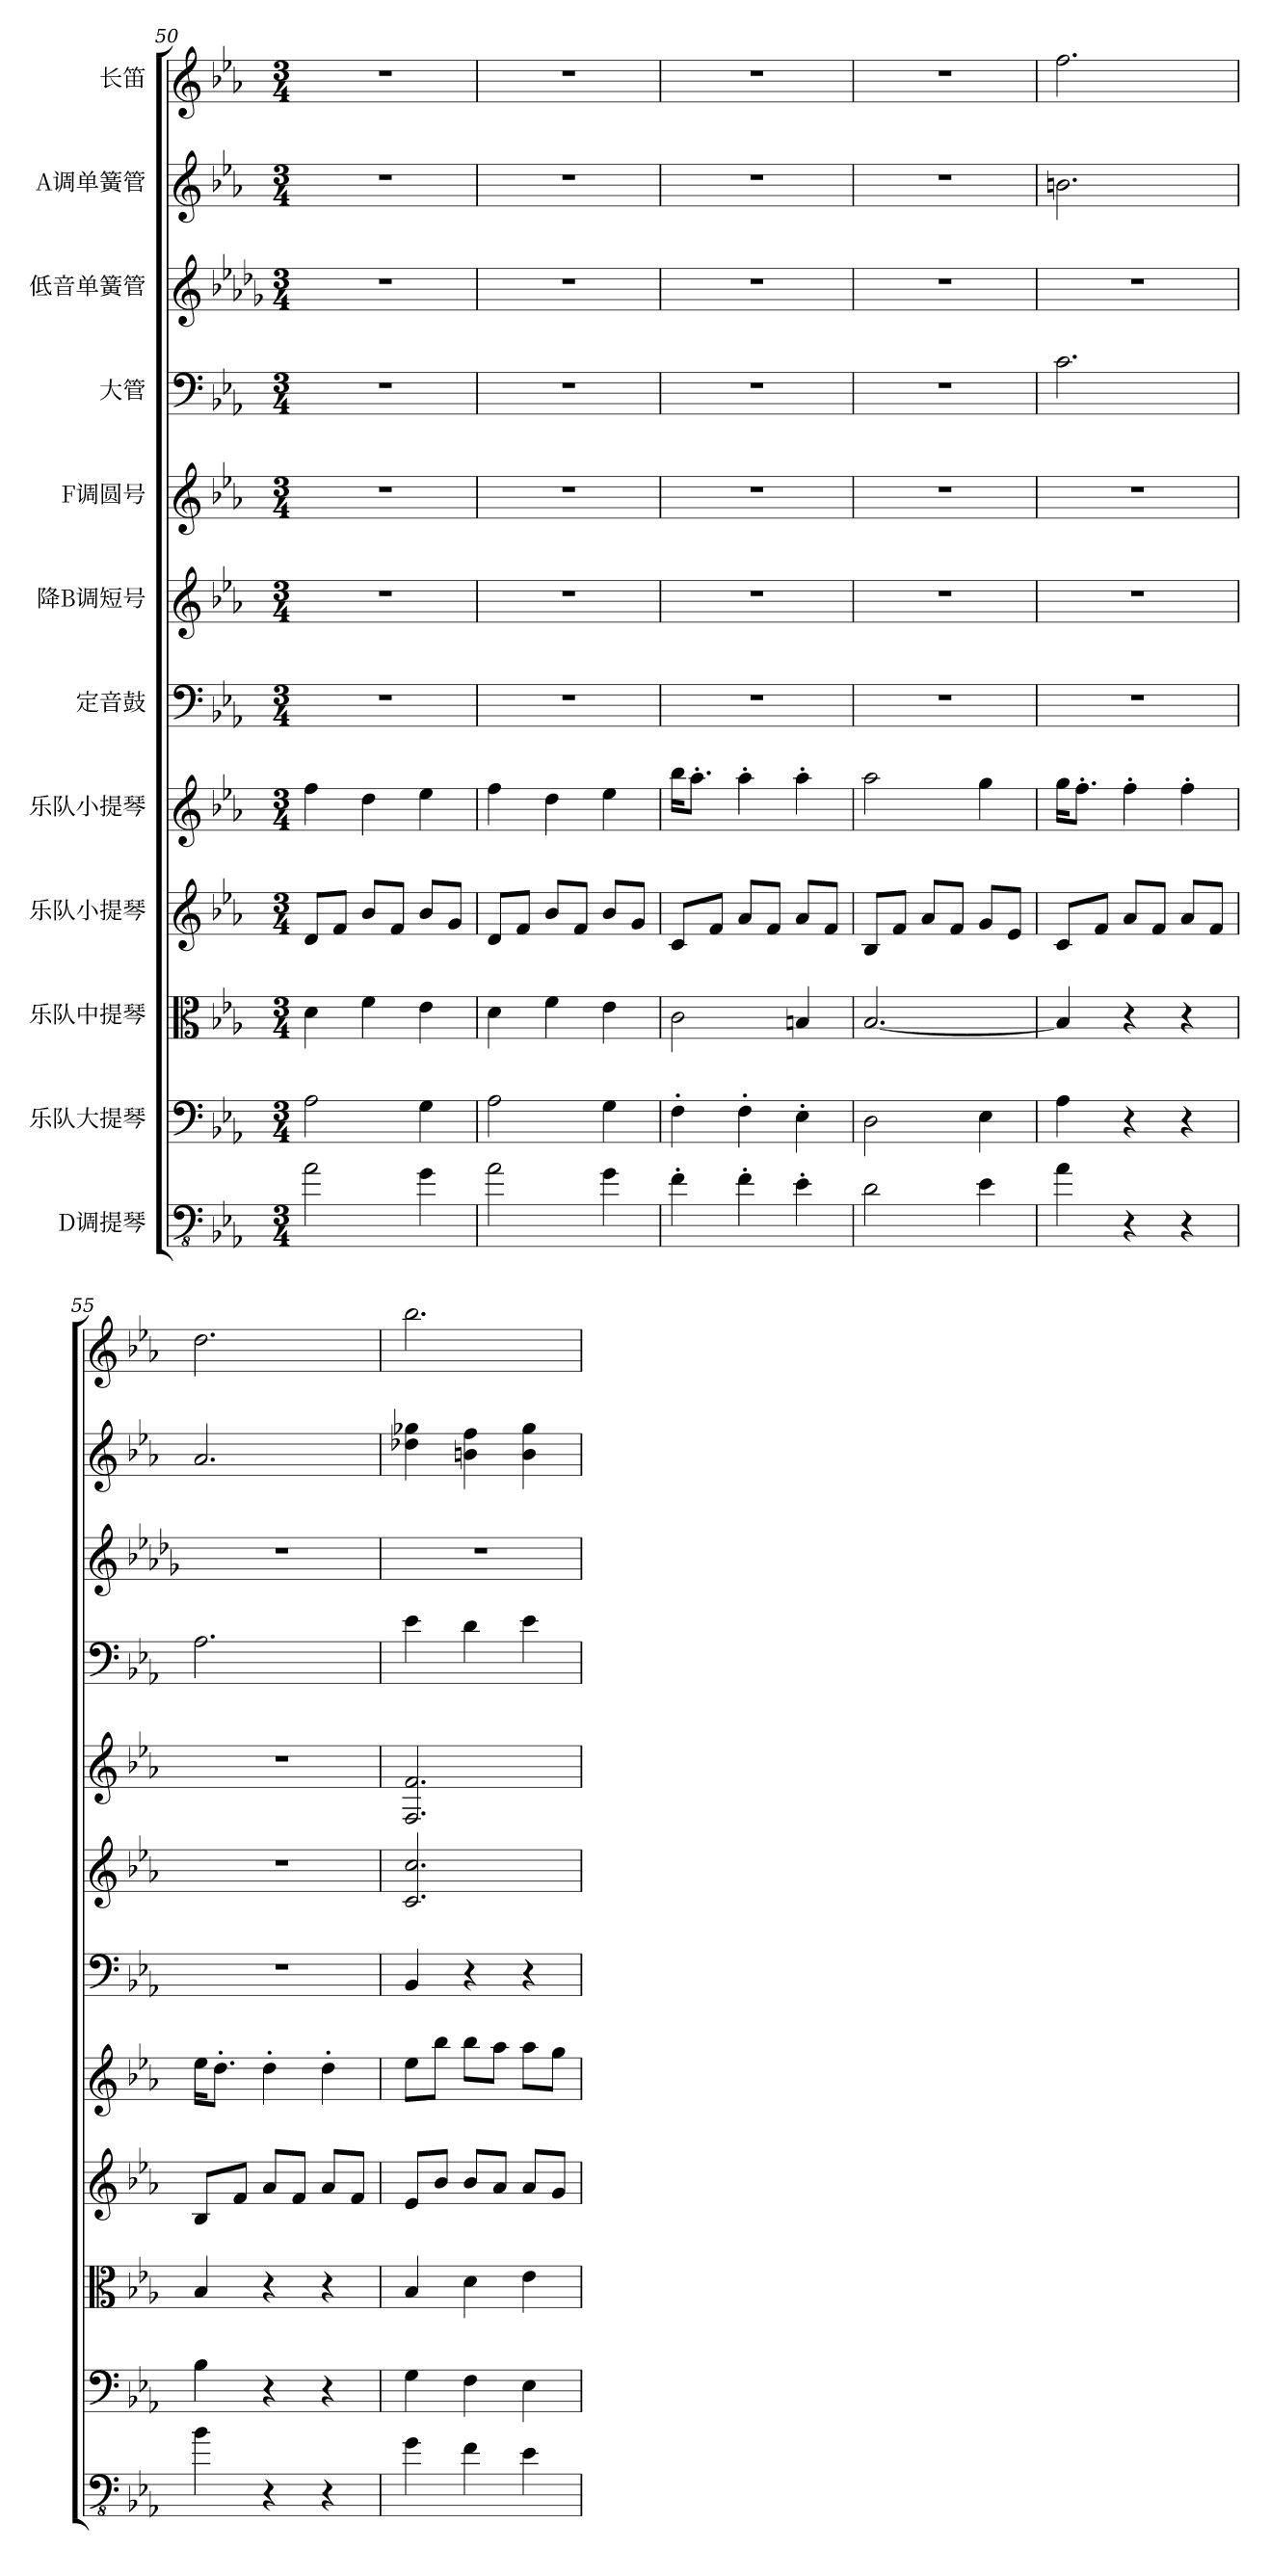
**kern	**kern	**kern	**kern	**kern	**kern	**kern	**kern	**kern	**kern	**kern	**kern
*part12	*part11	*part10	*part9	*part8	*part7	*part6	*part5	*part4	*part3	*part2	*part1
*staff12	*staff11	*staff10	*staff9	*staff8	*staff7	*staff6	*staff5	*staff4	*staff3	*staff2	*staff1
*I"D调提琴	*I"乐队大提琴	*I"乐队中提琴	*I"乐队小提琴	*I"乐队小提琴	*I"定音鼓	*I"降B调短号	*I"F调圆号	*I"大管	*I"低音单簧管	*I"A调单簧管	*I"长笛
*clefFv4	*clefF4	*clefC3	*clefG2	*clefG2	*clefF4	*clefG2	*clefG2	*clefF4	*clefG2	*clefG2	*clefG2
*ITrd7c12	*	*	*	*	*	*ITrd1c2	*ITrd4c7	*	*ITrd8c14	*ITrd2c3	*
*k[b-e-a-]	*k[b-e-a-]	*k[b-e-a-]	*k[b-e-a-]	*k[b-e-a-]	*k[b-e-a-]	*k[b-e-a-d-g-]	*k[b-e-a-d-]	*k[b-e-a-]	*k[b-e-a-d-g-]	*k[]	*k[b-e-a-]
*M3/4	*M3/4	*M3/4	*M3/4	*M3/4	*M3/4	*M3/4	*M3/4	*M3/4	*M3/4	*M3/4	*M3/4
*MM136	*MM136	*MM136	*MM136	*MM136	*MM136	*MM136	*MM136	*MM136	*MM136	*MM136	*MM136
=50	=50	=50	=50	=50	=50	=50	=50	=50	=50	=50	=50
2AA-\	2A-\	4d\	8d/L	4ff\	2.r	2.r	2.r	2.r	2.r	2.r	2.r
.	.	.	8f/J	.	.	.	.	.	.	.	.
.	.	4f\	8b-/L	4dd\	.	.	.	.	.	.	.
.	.	.	8f/J	.	.	.	.	.	.	.	.
4GG\	4G\	4e-\	8b-/L	4ee-\	.	.	.	.	.	.	.
.	.	.	8g/J	.	.	.	.	.	.	.	.
=51	=51	=51	=51	=51	=51	=51	=51	=51	=51	=51	=51
2AA-\	2A-\	4d\	8d/L	4ff\	2.r	2.r	2.r	2.r	2.r	2.r	2.r
.	.	.	8f/J	.	.	.	.	.	.	.	.
.	.	4f\	8b-/L	4dd\	.	.	.	.	.	.	.
.	.	.	8f/J	.	.	.	.	.	.	.	.
4GG\	4G\	4e-\	8b-/L	4ee-\	.	.	.	.	.	.	.
.	.	.	8g/J	.	.	.	.	.	.	.	.
=52	=52	=52	=52	=52	=52	=52	=52	=52	=52	=52	=52
4FF'\	4F'\	2c\	8c/L	16bb-\KL	2.r	2.r	2.r	2.r	2.r	2.r	2.r
.	.	.	.	8.aa-'\J	.	.	.	.	.	.	.
.	.	.	8f/J	.	.	.	.	.	.	.	.
4FF'\	4F'\	.	8a-/L	4aa-'\	.	.	.	.	.	.	.
.	.	.	8f/J	.	.	.	.	.	.	.	.
4EE-'\	4E-'\	4Bn/	8a-/L	4aa-'\	.	.	.	.	.	.	.
.	.	.	8f/J	.	.	.	.	.	.	.	.
=53	=53	=53	=53	=53	=53	=53	=53	=53	=53	=53	=53
2DD\	2D\	[2.B-/	8B-/L	2aa-\	2.r	2.r	2.r	2.r	2.r	2.r	2.r
.	.	.	8f/J	.	.	.	.	.	.	.	.
.	.	.	8a-/L	.	.	.	.	.	.	.	.
.	.	.	8f/J	.	.	.	.	.	.	.	.
4EE-\	4E-\	.	8g/L	4gg\	.	.	.	.	.	.	.
.	.	.	8e-/J	.	.	.	.	.	.	.	.
=54	=54	=54	=54	=54	=54	=54	=54	=54	=54	=54	=54
4AA-\	4A-\	4B-/]	8c/L	16gg\KL	2.r	2.r	2.r	2.c\	2.r	2.g#X\	2.ff\
.	.	.	.	8.ff'\J	.	.	.	.	.	.	.
.	.	.	8f/J	.	.	.	.	.	.	.	.
4r	4r	4r	8a-/L	4ff'\	.	.	.	.	.	.	.
.	.	.	8f/J	.	.	.	.	.	.	.	.
4r	4r	4r	8a-/L	4ff'\	.	.	.	.	.	.	.
.	.	.	8f/J	.	.	.	.	.	.	.	.
!!LO:PB:g=z
=55	=55	=55	=55	=55	=55	=55	=55	=55	=55	=55	=55
4BB-\	4B-\	4B-/	8B-/L	16ee-\KL	2.r	2.r	2.r	2.A-\	2.r	2.f/	2.dd\
.	.	.	.	8.dd'\J	.	.	.	.	.	.	.
.	.	.	8f/J	.	.	.	.	.	.	.	.
4r	4r	4r	8a-/L	4dd'\	.	.	.	.	.	.	.
.	.	.	8f/J	.	.	.	.	.	.	.	.
4r	4r	4r	8a-/L	4dd'\	.	.	.	.	.	.	.
.	.	.	8f/J	.	.	.	.	.	.	.	.
=56	=56	=56	=56	=56	=56	=56	=56	=56	=56	=56	=56
4GG\	4G\	4B-/	8e-/L	8ee-\L	4BB-/	2.B-/ 2.b-/	2.BB-/ 2.B-/	4e-\	2.r	4b-X\ 4ee-X\	2.bb-\
.	.	.	8b-/J	8bb-\J	.	.	.	.	.	.	.
4FF\	4F\	4d\	8b-/L	8bb-\L	4r	.	.	4d\	.	4g#X\ 4dd\	.
.	.	.	8a-/J	8aa-\J	.	.	.	.	.	.	.
4EE-\	4E-\	4e-\	8a-/L	8aa-\L	4r	.	.	4e-\	.	4g#\ 4ee-\	.
.	.	.	8g/J	8gg\J	.	.	.	.	.	.	.
=	=	=	=	=	=	=	=	=	=	=	=
*-	*-	*-	*-	*-	*-	*-	*-	*-	*-	*-	*-
